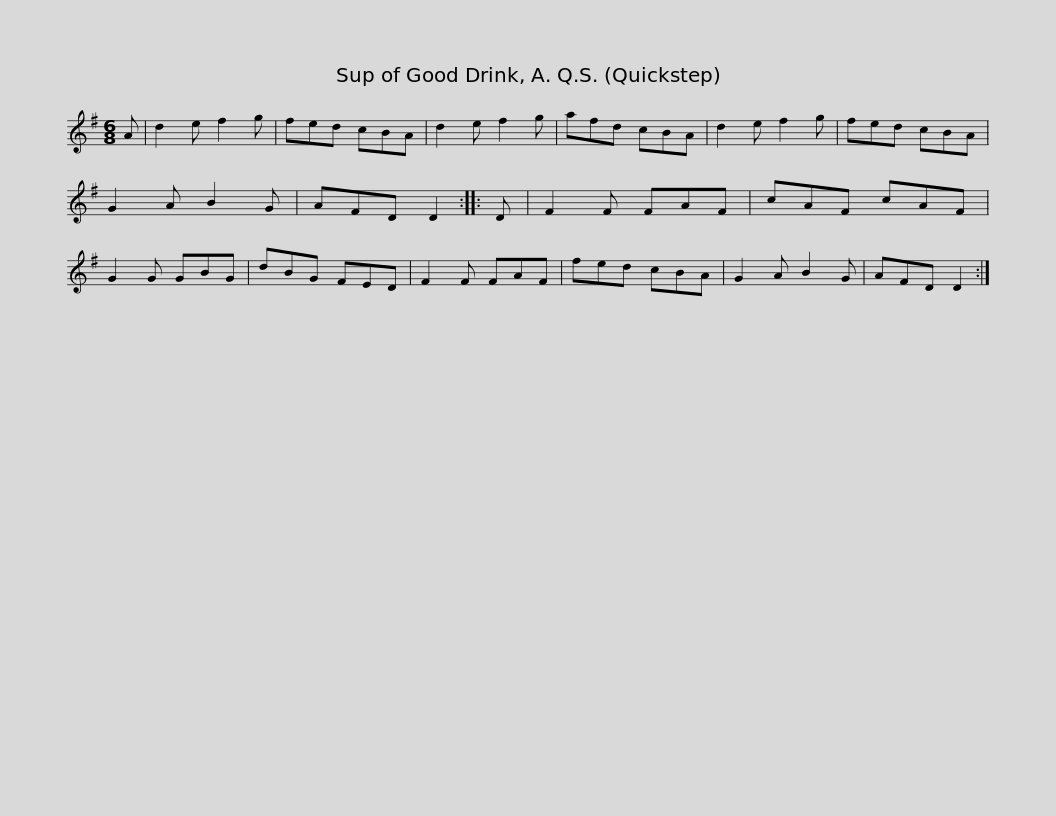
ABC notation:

X:1
L:1/8
M:6/8
I:linebreak $
K:G
V:1 treble
V:1
 A | d2 e f2 g | fed cBA | d2 e f2 g | afd cBA | %5
 d2 e f2 g | fed cBA | G2 A B2 G | AFD D2 ::$ D | %10
 F2 F FAF | cAF cAF | G2 G GBG | dBG FED | F2 F FAF | %15
 fed cBA | G2 A B2 G |$ AFD D2 :| %18
